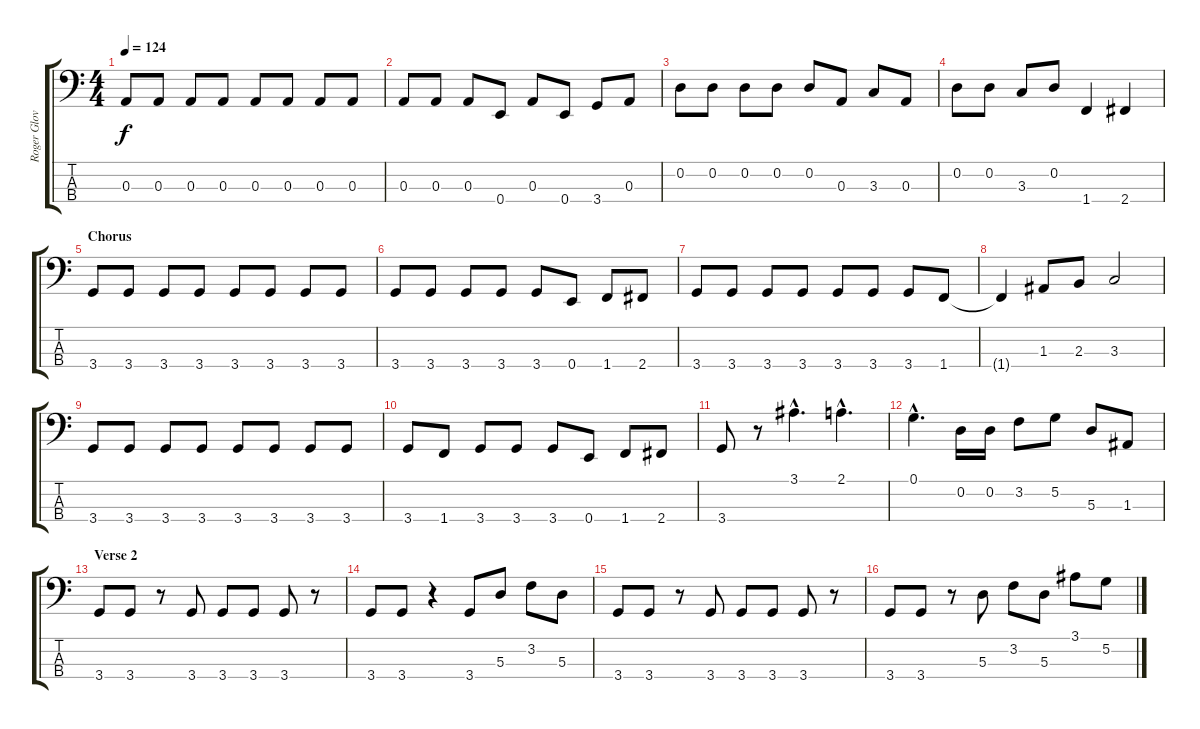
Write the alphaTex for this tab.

\track ("Roger Glover (Bass)" "Roger Glov") {instrument electricbasspick}
\staff {score tabs}
\tuning (G2 D2 A1 E1) {hide}
\ts (4 4)
\tempo 124
\clef f4
\ks c
0.3.8{dy f} 0.3.8 0.3.8 0.3.8 0.3.8 0.3.8 0.3.8 0.3.8 |
0.3.8 0.3.8 0.3.8 0.4.8 0.3.8 0.4.8 3.4.8 0.3.8 |
0.2.8 0.2.8 0.2.8 0.2.8 0.2.8 0.3.8 3.3.8 0.3.8 |
0.2.8 0.2.8 3.3.8 0.2.8 1.4.4 2.4.4 |
\section ("" "Chorus")
3.4.8 3.4.8 3.4.8 3.4.8 3.4.8 3.4.8 3.4.8 3.4.8 |
3.4.8 3.4.8 3.4.8 3.4.8 3.4.8 0.4.8 1.4.8 2.4.8 |
3.4.8 3.4.8 3.4.8 3.4.8 3.4.8 3.4.8 3.4.8 1.4.8 |
1.4{t}.4 1.3.8 2.3.8 3.3.2 |
3.4.8 3.4.8 3.4.8 3.4.8 3.4.8 3.4.8 3.4.8 3.4.8 |
3.4.8 1.4.8 3.4.8 3.4.8 3.4.8 0.4.8 1.4.8 2.4.8 |
3.4.8 r.8 3.1{hac}.4{d} 2.1{hac}.4{d} |
0.1{hac}.4{d} 0.2.16 0.2.16 3.2.8 5.2.8 5.3.8 1.3.8 |
\section ("" "Verse 2")
3.4.8 3.4.8 r.8 3.4.8 3.4.8 3.4.8 3.4.8 r.8 |
3.4.8 3.4.8 r.4 3.4.8 5.3.8 3.2.8 5.3.8 |
3.4.8 3.4.8 r.8 3.4.8 3.4.8 3.4.8 3.4.8 r.8 |
3.4.8 3.4.8 r.8 5.3.8 3.2.8 5.3.8 3.1.8 5.2.8
